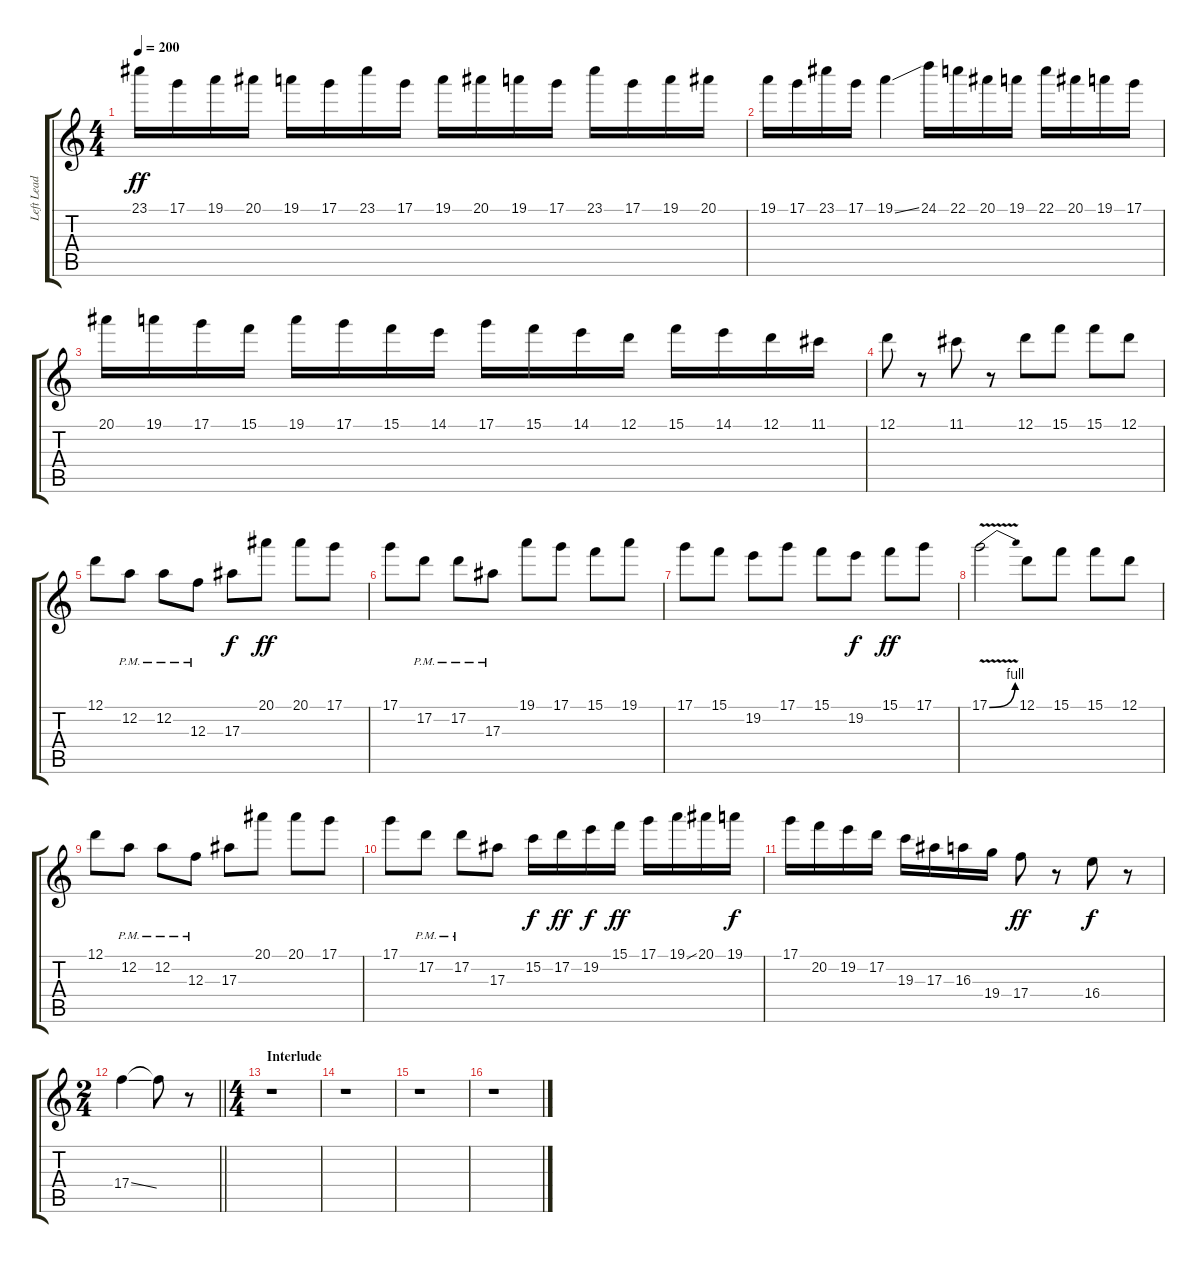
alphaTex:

\track ("Left Lead Gtr" "Left Lead ") {instrument overdrivenguitar}
\staff {score tabs}
\tuning (D4 A3 F3 C3 G2 D2) {hide}
\ts (4 4)
\tempo 200
\clef g2
\ks c
23.1.16{dy ff} 17.1.16 19.1.16 20.1.16 19.1.16 17.1.16 23.1.16 17.1.16 19.1.16 20.1.16 19.1.16 17.1.16 23.1.16 17.1.16 19.1.16 20.1.16 |
19.1.16 17.1.16 23.1.16 17.1.16 19.1{ss}.4 24.1.16 22.1.16 20.1.16 19.1.16 22.1.16 20.1.16 19.1.16 17.1.16 |
20.1.16 19.1.16 17.1.16 15.1.16 19.1.16 17.1.16 15.1.16 14.1.16 17.1.16 15.1.16 14.1.16 12.1.16 15.1.16 14.1.16 12.1.16 11.1.16 |
12.1.8 r.8 11.1.8 r.8 12.1.8 15.1.8 15.1.8 12.1.8 |
12.1.8 12.2{pm}.8 12.2{pm}.8 12.3{pm}.8 17.3.8{dy f} 20.1.8{dy ff} 20.1.8 17.1.8 |
17.1.8 17.2{pm}.8 17.2{pm}.8 17.3{pm}.8 19.1.8 17.1.8 15.1.8 19.1.8 |
17.1.8 15.1.8 19.2.8 17.1.8 15.1.8 19.2.8{dy f} 15.1.8{dy ff} 17.1.8 |
17.1{be (bend 0 0 60 4) v}.2 12.1.8 15.1.8 15.1.8 12.1.8 |
12.1.8 12.2{pm}.8 12.2{pm}.8 12.3{pm}.8 17.3.8 20.1.8 20.1.8 17.1.8 |
17.1.8 17.2{pm}.8 17.2{pm}.8 17.3.8 15.2.16{dy f} 17.2.16{dy ff} 19.2.16{dy f} 15.1.16{dy ff} 17.1.16 19.1{ss}.16 20.1.16 19.1.16{dy f} |
17.1.16 20.2.16 19.2.16 17.2.16 19.3.16 17.3.16 16.3.16 19.4.16 17.4.8{dy ff} r.8 16.4.8{dy f} r.8 |
\ts (2 4)
\barLineRight lightlight
17.4{ss}.4 17.4{t}.8 r.8 |
\ts (4 4)
\section ("" "Interlude")
r.1 |
r.1 |
r.1 |
r.1
